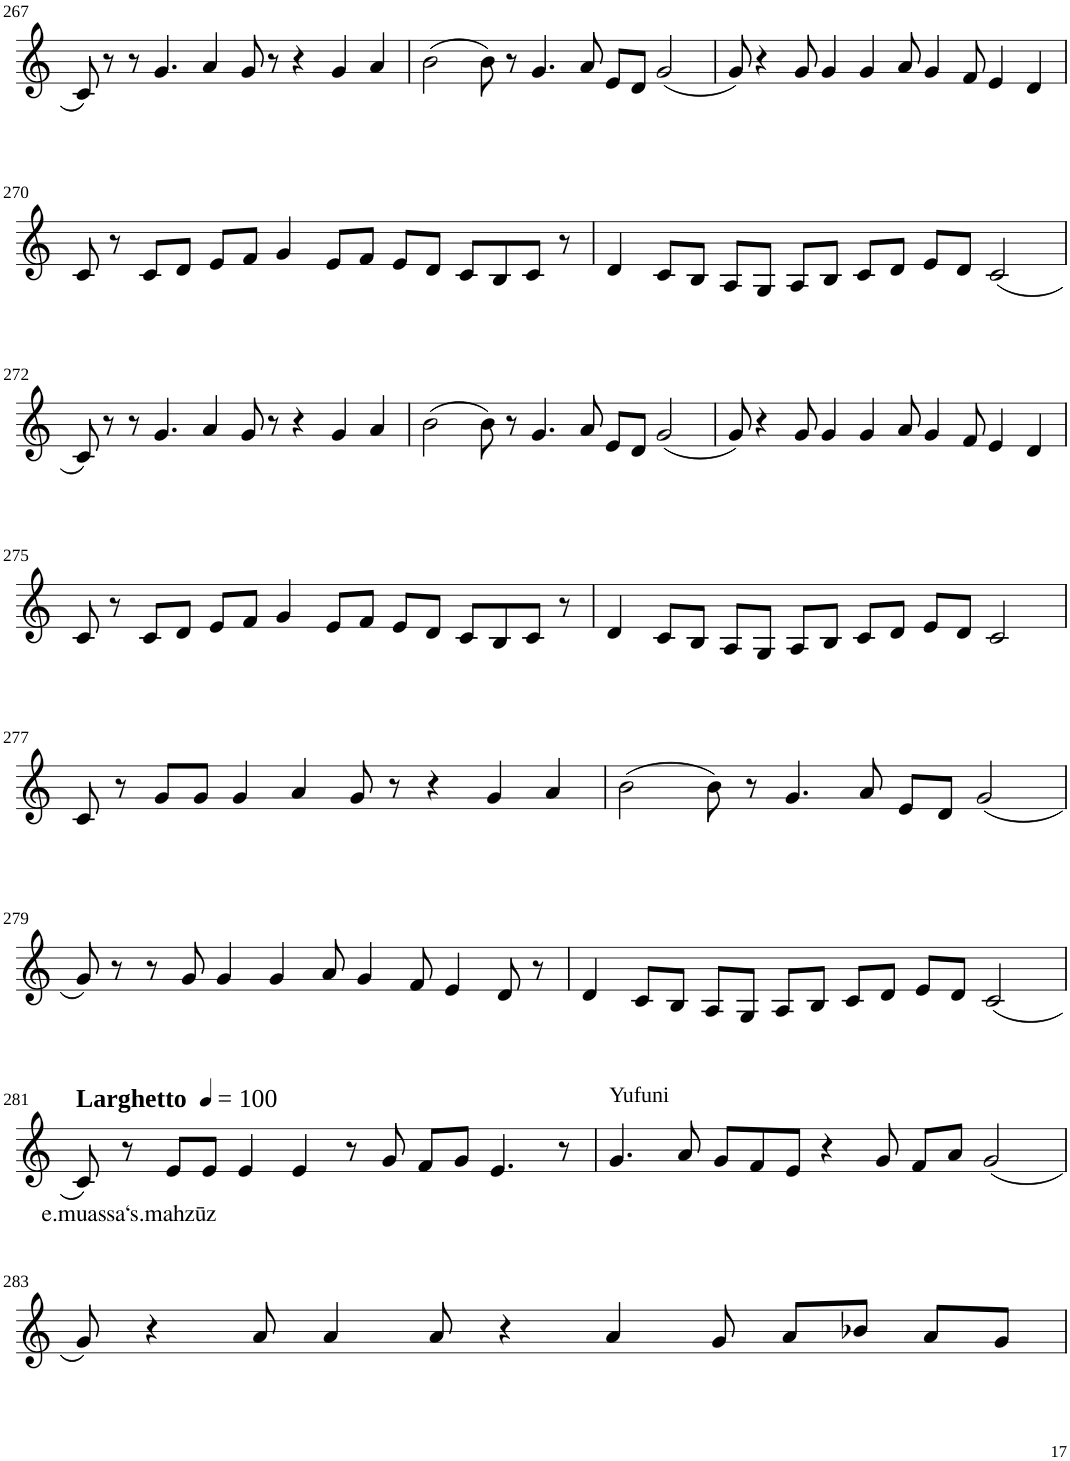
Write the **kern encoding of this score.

**kern	**text
*part1	*part1
*staff1	*staff1
*I"Violin	*
!!LO:PB:g=z
*clefG2	*
*k[]	*
*M8/4	*
=267	=267
8c/	.
8r	.
8r	.
4.g/	.
4a/	.
8g/	.
8r	.
4r	.
4g/	.
4a/	.
=268	=268
(2b\	.
8b\)	.
8r	.
4.g/	.
8a/	.
8e/L	.
8d/J	.
(2g/	.
=269	=269
8g/)	.
4r	.
8g/	.
4g/	.
4g/	.
8a/	.
4g/	.
8f/	.
4e/	.
4d/	.
!!LO:LB:g=z
=270	=270
8c/	.
8r	.
8c/L	.
8d/J	.
8e/L	.
8f/J	.
4g/	.
8e/L	.
8f/J	.
8e/L	.
8d/J	.
8c/L	.
8B/	.
8c/J	.
8r	.
=271	=271
4d/	.
8c/L	.
8B/J	.
8A/L	.
8G/J	.
8A/L	.
8B/J	.
8c/L	.
8d/J	.
8e/L	.
8d/J	.
(2c/	.
!!LO:LB:g=z
=272	=272
8c/)	.
8r	.
8r	.
4.g/	.
4a/	.
8g/	.
8r	.
4r	.
4g/	.
4a/	.
=273	=273
(2b\	.
8b\)	.
8r	.
4.g/	.
8a/	.
8e/L	.
8d/J	.
(2g/	.
=274	=274
8g/)	.
4r	.
8g/	.
4g/	.
4g/	.
8a/	.
4g/	.
8f/	.
4e/	.
4d/	.
!!LO:LB:g=z
=275	=275
8c/	.
8r	.
8c/L	.
8d/J	.
8e/L	.
8f/J	.
4g/	.
8e/L	.
8f/J	.
8e/L	.
8d/J	.
8c/L	.
8B/	.
8c/J	.
8r	.
=276	=276
4d/	.
8c/L	.
8B/J	.
8A/L	.
8G/J	.
8A/L	.
8B/J	.
8c/L	.
8d/J	.
8e/L	.
8d/J	.
2c/	.
!!LO:LB:g=z
=277	=277
8c/	.
8r	.
8g/L	.
8g/J	.
4g/	.
4a/	.
8g/	.
8r	.
4r	.
4g/	.
4a/	.
=278	=278
(2b\	.
8b\)	.
8r	.
4.g/	.
8a/	.
8e/L	.
8d/J	.
(2g/	.
!!LO:LB:g=z
=279	=279
8g/)	.
8r	.
8r	.
8g/	.
4g/	.
4g/	.
8a/	.
4g/	.
8f/	.
4e/	.
8d/	.
8r	.
=280	=280
4d/	.
8c/L	.
8B/J	.
8A/L	.
8G/J	.
8A/L	.
8B/J	.
8c/L	.
8d/J	.
8e/L	.
8d/J	.
(2c/	.
!!LO:LB:g=z
=281	=281
*MM100	*
!LO:TX:a:B:t=Larghetto	!
!	!LO:LY:b
8c/)	e.muassa‘
8r	.
!	!LO:LY:b
8e/L	s.mahzūz
8e/J	.
4e/	.
4e/	.
8r	.
8g/	.
8f/L	.
8g/J	.
4.e/	.
8r	.
=282	=282
!LO:TX:a:t=Yufuni	!
4.g/	.
8a/	.
8g/L	.
8f/	.
8e/J	.
4r	.
8g/	.
8f/L	.
8a/J	.
(2g/	.
!!LO:LB:g=z
=283	=283
8g/)	.
4r	.
8a/	.
4a/	.
8a/	.
4r	.
4a/	.
8g/	.
8a/L	.
8b-X/J	.
8a/L	.
8g/J	.
=	=
*-	*-
